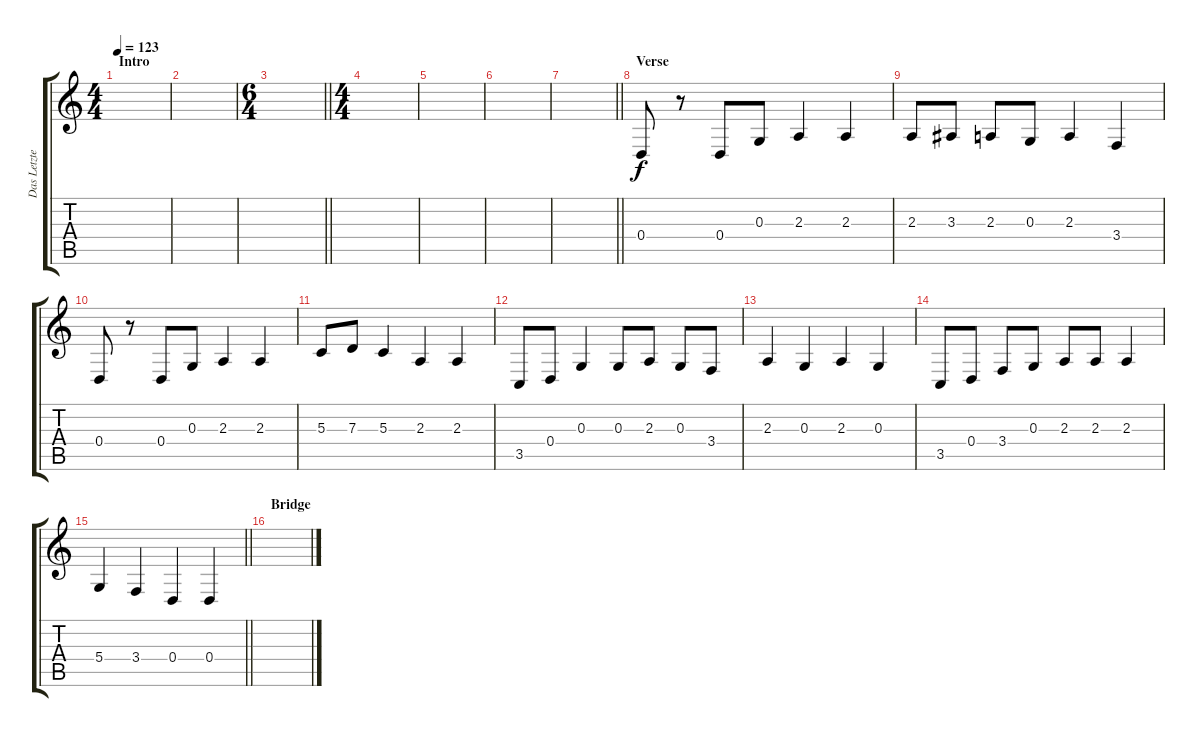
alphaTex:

\track ("Das Letzte Einhorn" "Das Letzte") {instrument choiraahs}
\staff {score tabs}
\tuning (E4 B3 G3 D3 A2 E2) {hide}
\ts (4 4)
\section ("" "Intro")
\tempo 123
\clef g2
\ks c
|
|
\ts (6 4)
\barLineRight lightlight
|
\ts (4 4)
|
|
|
\barLineRight lightlight
|
\section ("" "Verse")
0.4.8 r.8 0.4.8 0.3.8 2.3.4 2.3.4 |
2.3.8 3.3.8 2.3.8 0.3.8 2.3.4 3.4.4 |
0.4.8 r.8 0.4.8 0.3.8 2.3.4 2.3.4 |
5.3.8 7.3.8 5.3.4 2.3.4 2.3.4 |
3.5.8 0.4.8 0.3.4 0.3.8 2.3.8 0.3.8 3.4.8 |
2.3.4 0.3.4 2.3.4 0.3.4 |
3.5.8 0.4.8 3.4.8 0.3.8 2.3.8 2.3.8 2.3.4 |
\barLineRight lightlight
5.4.4 3.4.4 0.4.4 0.4.4 |
\section ("" "Bridge")
